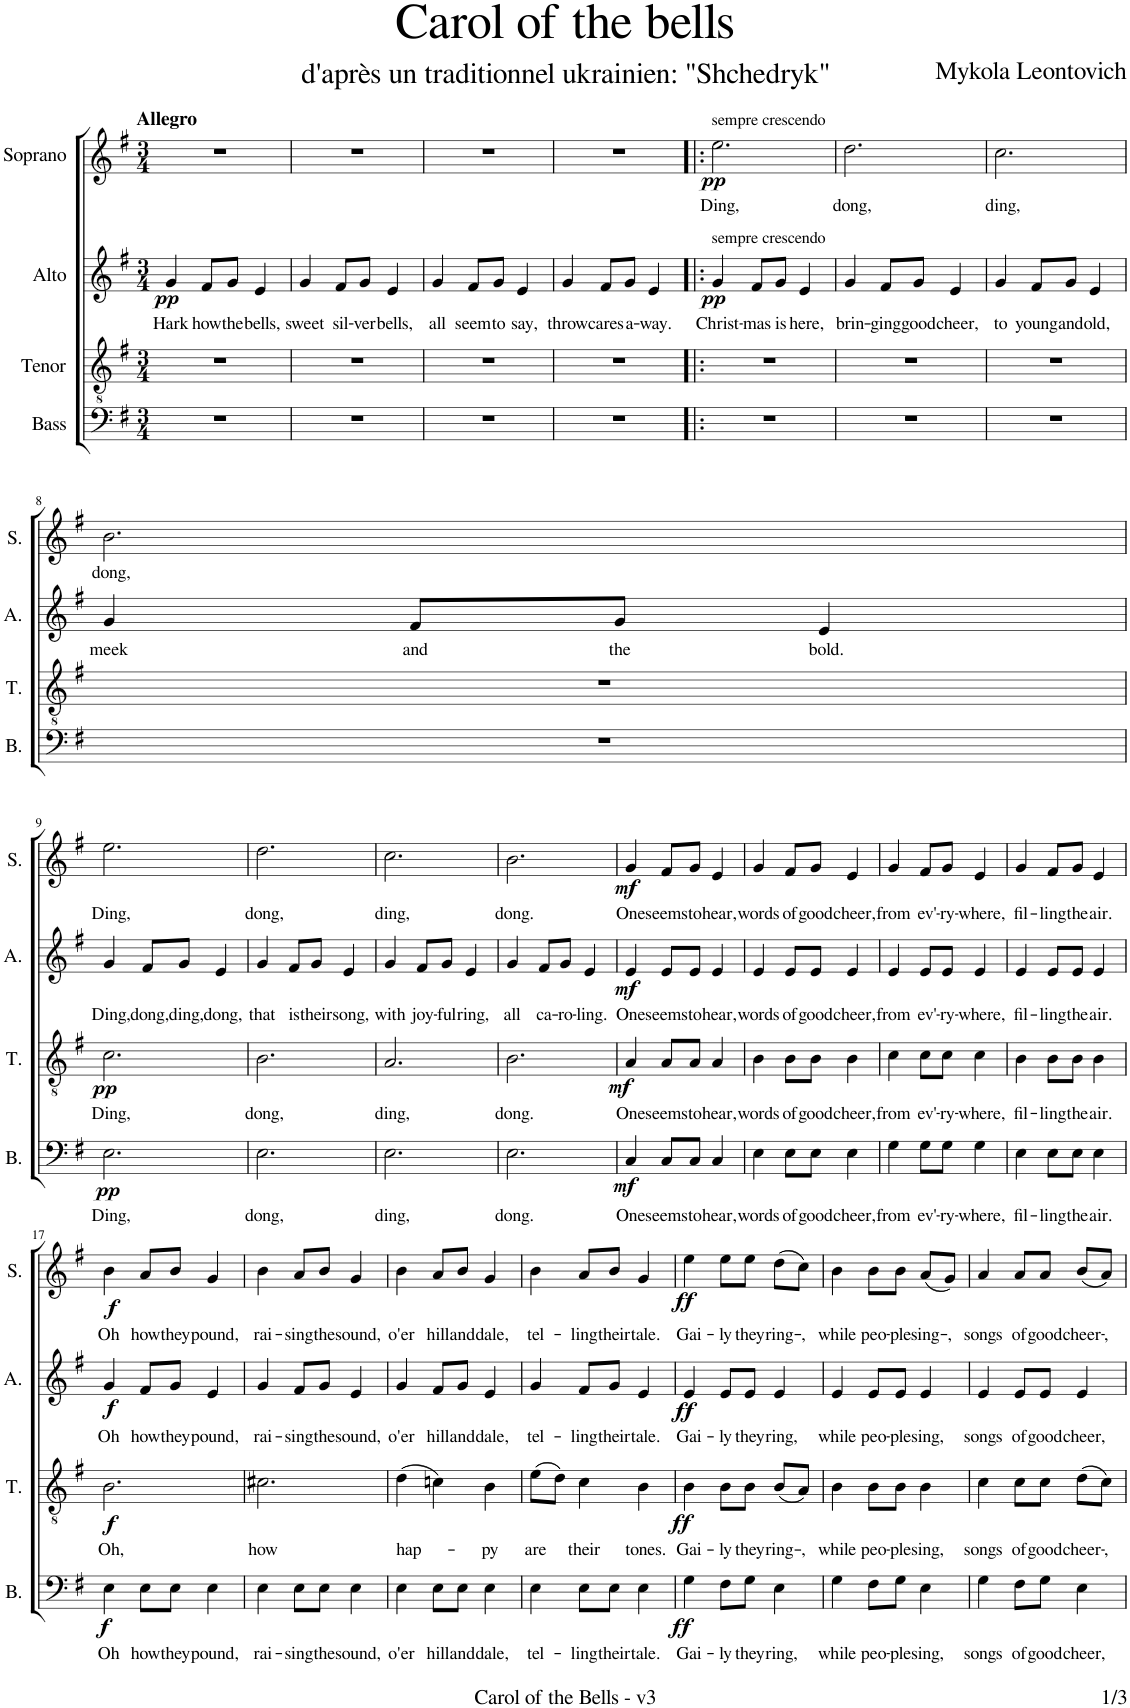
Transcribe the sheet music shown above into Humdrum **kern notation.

**kern	**text	**dynam	**kern	**text	**dynam	**kern	**text	**dynam	**kern	**text	**dynam
*part4	*part4	*part4	*part3	*part3	*part3	*part2	*part2	*part2	*part1	*part1	*part1
*staff4	*staff4	*staff4	*staff3	*staff3	*staff3	*staff2	*staff2	*staff2	*staff1	*staff1	*staff1
*I"Bass	*	*	*I"Tenor	*	*	*I"Alto	*	*	*I"Soprano	*	*
*I'B.	*	*	*I'T.	*	*	*I'A.	*	*	*I'S.	*	*
*clefF4	*	*	*clefGv2	*	*	*clefG2	*	*	*clefG2	*	*
*k[f#]	*	*	*k[f#]	*	*	*k[f#]	*	*	*k[f#]	*	*
*M3/4	*	*	*M3/4	*	*	*M3/4	*	*	*M3/4	*	*
=1	=1	=1	=1	=1	=1	=1	=1	=1	=1	=1	=1
!	!	!	!	!	!	!	!	!	!LO:TX:a:B:t=Allegro	!	!
!	!	!	!	!	!	!	!LO:LY:b	!LO:DY:b	!	!	!
2.r	.	.	2.r	.	.	4g/	Hark	pp	2.r	.	.
!	!	!	!	!	!	!	!LO:LY:b	!	!	!	!
.	.	.	.	.	.	8f#/L	how	.	.	.	.
!	!	!	!	!	!	!	!LO:LY:b	!	!	!	!
.	.	.	.	.	.	8g/J	the	.	.	.	.
!	!	!	!	!	!	!	!LO:LY:b	!	!	!	!
.	.	.	.	.	.	4e/	bells,	.	.	.	.
=2	=2	=2	=2	=2	=2	=2	=2	=2	=2	=2	=2
!	!	!	!	!	!	!	!LO:LY:b	!	!	!	!
2.r	.	.	2.r	.	.	4g/	sweet	.	2.r	.	.
!	!	!	!	!	!	!	!LO:LY:b	!	!	!	!
.	.	.	.	.	.	8f#/L	sil-	.	.	.	.
!	!	!	!	!	!	!	!LO:LY:b	!	!	!	!
.	.	.	.	.	.	8g/J	-ver	.	.	.	.
!	!	!	!	!	!	!	!LO:LY:b	!	!	!	!
.	.	.	.	.	.	4e/	bells,	.	.	.	.
=3	=3	=3	=3	=3	=3	=3	=3	=3	=3	=3	=3
!	!	!	!	!	!	!	!LO:LY:b	!	!	!	!
2.r	.	.	2.r	.	.	4g/	all	.	2.r	.	.
!	!	!	!	!	!	!	!LO:LY:b	!	!	!	!
.	.	.	.	.	.	8f#/L	seem	.	.	.	.
!	!	!	!	!	!	!	!LO:LY:b	!	!	!	!
.	.	.	.	.	.	8g/J	to	.	.	.	.
!	!	!	!	!	!	!	!LO:LY:b	!	!	!	!
.	.	.	.	.	.	4e/	say,	.	.	.	.
=4	=4	=4	=4	=4	=4	=4	=4	=4	=4	=4	=4
!	!	!	!	!	!	!	!LO:LY:b	!	!	!	!
2.r	.	.	2.r	.	.	4g/	throw	.	2.r	.	.
!	!	!	!	!	!	!	!LO:LY:b	!	!	!	!
.	.	.	.	.	.	8f#/L	cares	.	.	.	.
!	!	!	!	!	!	!	!LO:LY:b	!	!	!	!
.	.	.	.	.	.	8g/J	a-	.	.	.	.
!	!	!	!	!	!	!	!LO:LY:b	!	!	!	!
.	.	.	.	.	.	4e/	-way.	.	.	.	.
=5!|:	=5!|:	=5!|:	=5!|:	=5!|:	=5!|:	=5!|:	=5!|:	=5!|:	=5!|:	=5!|:	=5!|:
!	!	!	!	!	!	!	!	!	!LO:TX:a:t=sempre crescendo	!	!
!	!	!	!	!	!	!LO:TX:a:t=sempre crescendo	!	!	!	!	!
!	!	!	!	!	!	!	!LO:LY:b	!LO:DY:b	!	!LO:LY:b	!LO:DY:b
2.r	.	.	2.r	.	.	4g/	Christ-	pp	2.ee\	Ding,	pp
!	!	!	!	!	!	!	!LO:LY:b	!	!	!	!
.	.	.	.	.	.	8f#/L	-mas	.	.	.	.
!	!	!	!	!	!	!	!LO:LY:b	!	!	!	!
.	.	.	.	.	.	8g/J	is	.	.	.	.
!	!	!	!	!	!	!	!LO:LY:b	!	!	!	!
.	.	.	.	.	.	4e/	here,	.	.	.	.
=6	=6	=6	=6	=6	=6	=6	=6	=6	=6	=6	=6
!	!	!	!	!	!	!	!LO:LY:b	!	!	!LO:LY:b	!
2.r	.	.	2.r	.	.	4g/	brin-	.	2.dd\	dong,	.
!	!	!	!	!	!	!	!LO:LY:b	!	!	!	!
.	.	.	.	.	.	8f#/L	-ging	.	.	.	.
!	!	!	!	!	!	!	!LO:LY:b	!	!	!	!
.	.	.	.	.	.	8g/J	good	.	.	.	.
!	!	!	!	!	!	!	!LO:LY:b	!	!	!	!
.	.	.	.	.	.	4e/	cheer,	.	.	.	.
=7	=7	=7	=7	=7	=7	=7	=7	=7	=7	=7	=7
!	!	!	!	!	!	!	!LO:LY:b	!	!	!LO:LY:b	!
2.r	.	.	2.r	.	.	4g/	to	.	2.cc\	ding,	.
!	!	!	!	!	!	!	!LO:LY:b	!	!	!	!
.	.	.	.	.	.	8f#/L	young	.	.	.	.
!	!	!	!	!	!	!	!LO:LY:b	!	!	!	!
.	.	.	.	.	.	8g/J	and	.	.	.	.
!	!	!	!	!	!	!	!LO:LY:b	!	!	!	!
.	.	.	.	.	.	4e/	old,	.	.	.	.
!!LO:LB:g=z
=8	=8	=8	=8	=8	=8	=8	=8	=8	=8	=8	=8
!	!	!	!	!	!	!	!LO:LY:b	!	!	!LO:LY:b	!
2.r	.	.	2.r	.	.	4g/	meek	.	2.b\	dong,	.
!	!	!	!	!	!	!	!LO:LY:b	!	!	!	!
.	.	.	.	.	.	8f#/L	and	.	.	.	.
!	!	!	!	!	!	!	!LO:LY:b	!	!	!	!
.	.	.	.	.	.	8g/J	the	.	.	.	.
!	!	!	!	!	!	!	!LO:LY:b	!	!	!	!
.	.	.	.	.	.	4e/	bold.	.	.	.	.
!!LO:LB:g=z
=9	=9	=9	=9	=9	=9	=9	=9	=9	=9	=9	=9
!	!LO:LY:b	!LO:DY:b	!	!LO:LY:b	!LO:DY:b	!	!LO:LY:b	!	!	!LO:LY:b	!
2.E\	Ding,	pp	2.c\	Ding,	pp	4g/	Ding,	.	2.ee\	Ding,	.
!	!	!	!	!	!	!	!LO:LY:b	!	!	!	!
.	.	.	.	.	.	8f#/L	dong,	.	.	.	.
!	!	!	!	!	!	!	!LO:LY:b	!	!	!	!
.	.	.	.	.	.	8g/J	ding,	.	.	.	.
!	!	!	!	!	!	!	!LO:LY:b	!	!	!	!
.	.	.	.	.	.	4e/	dong,	.	.	.	.
=10	=10	=10	=10	=10	=10	=10	=10	=10	=10	=10	=10
!	!LO:LY:b	!	!	!LO:LY:b	!	!	!LO:LY:b	!	!	!LO:LY:b	!
2.E\	dong,	.	2.B\	dong,	.	4g/	that	.	2.dd\	dong,	.
!	!	!	!	!	!	!	!LO:LY:b	!	!	!	!
.	.	.	.	.	.	8f#/L	is	.	.	.	.
!	!	!	!	!	!	!	!LO:LY:b	!	!	!	!
.	.	.	.	.	.	8g/J	their	.	.	.	.
!	!	!	!	!	!	!	!LO:LY:b	!	!	!	!
.	.	.	.	.	.	4e/	song,	.	.	.	.
=11	=11	=11	=11	=11	=11	=11	=11	=11	=11	=11	=11
!	!LO:LY:b	!	!	!LO:LY:b	!	!	!LO:LY:b	!	!	!LO:LY:b	!
2.E\	ding,	.	2.A/	ding,	.	4g/	with	.	2.cc\	ding,	.
!	!	!	!	!	!	!	!LO:LY:b	!	!	!	!
.	.	.	.	.	.	8f#/L	joy-	.	.	.	.
!	!	!	!	!	!	!	!LO:LY:b	!	!	!	!
.	.	.	.	.	.	8g/J	-ful	.	.	.	.
!	!	!	!	!	!	!	!LO:LY:b	!	!	!	!
.	.	.	.	.	.	4e/	ring,	.	.	.	.
=12	=12	=12	=12	=12	=12	=12	=12	=12	=12	=12	=12
!	!LO:LY:b	!	!	!LO:LY:b	!	!	!LO:LY:b	!	!	!LO:LY:b	!
2.E\	dong.	.	2.B\	dong.	.	4g/	all	.	2.b\	dong.	.
!	!	!	!	!	!	!	!LO:LY:b	!	!	!	!
.	.	.	.	.	.	8f#/L	ca-	.	.	.	.
!	!	!	!	!	!	!	!LO:LY:b	!	!	!	!
.	.	.	.	.	.	8g/J	-ro-	.	.	.	.
!	!	!	!	!	!	!	!LO:LY:b	!	!	!	!
.	.	.	.	.	.	4e/	-ling.	.	.	.	.
=13	=13	=13	=13	=13	=13	=13	=13	=13	=13	=13	=13
!	!LO:LY:b	!LO:DY:b	!	!LO:LY:b	!LO:DY:b	!	!LO:LY:b	!LO:DY:b	!	!LO:LY:b	!LO:DY:b
4C/	One	mf	4A/	One	mf	4e/	One	mf	4g/	One	mf
!	!LO:LY:b	!	!	!LO:LY:b	!	!	!LO:LY:b	!	!	!LO:LY:b	!
8C/L	seems	.	8A/L	seems	.	8e/L	seems	.	8f#/L	seems	.
!	!LO:LY:b	!	!	!LO:LY:b	!	!	!LO:LY:b	!	!	!LO:LY:b	!
8C/J	to	.	8A/J	to	.	8e/J	to	.	8g/J	to	.
!	!LO:LY:b	!	!	!LO:LY:b	!	!	!LO:LY:b	!	!	!LO:LY:b	!
4C/	hear,	.	4A/	hear,	.	4e/	hear,	.	4e/	hear,	.
=14	=14	=14	=14	=14	=14	=14	=14	=14	=14	=14	=14
!	!LO:LY:b	!	!	!LO:LY:b	!	!	!LO:LY:b	!	!	!LO:LY:b	!
4E\	words	.	4B\	words	.	4e/	words	.	4g/	words	.
!	!LO:LY:b	!	!	!LO:LY:b	!	!	!LO:LY:b	!	!	!LO:LY:b	!
8E\L	of	.	8B\L	of	.	8e/L	of	.	8f#/L	of	.
!	!LO:LY:b	!	!	!LO:LY:b	!	!	!LO:LY:b	!	!	!LO:LY:b	!
8E\J	good	.	8B\J	good	.	8e/J	good	.	8g/J	good	.
!	!LO:LY:b	!	!	!LO:LY:b	!	!	!LO:LY:b	!	!	!LO:LY:b	!
4E\	cheer,	.	4B\	cheer,	.	4e/	cheer,	.	4e/	cheer,	.
=15	=15	=15	=15	=15	=15	=15	=15	=15	=15	=15	=15
!	!LO:LY:b	!	!	!LO:LY:b	!	!	!LO:LY:b	!	!	!LO:LY:b	!
4G\	from	.	4c\	from	.	4e/	from	.	4g/	from	.
!	!LO:LY:b	!	!	!LO:LY:b	!	!	!LO:LY:b	!	!	!LO:LY:b	!
8G\L	ev'-	.	8c\L	ev'-	.	8e/L	ev'-	.	8f#/L	ev'-	.
!	!LO:LY:b	!	!	!LO:LY:b	!	!	!LO:LY:b	!	!	!LO:LY:b	!
8G\J	-ry-	.	8c\J	-ry-	.	8e/J	-ry-	.	8g/J	-ry-	.
!	!LO:LY:b	!	!	!LO:LY:b	!	!	!LO:LY:b	!	!	!LO:LY:b	!
4G\	-where,	.	4c\	-where,	.	4e/	-where,	.	4e/	-where,	.
=16	=16	=16	=16	=16	=16	=16	=16	=16	=16	=16	=16
!	!LO:LY:b	!	!	!LO:LY:b	!	!	!LO:LY:b	!	!	!LO:LY:b	!
4E\	fil-	.	4B\	fil-	.	4e/	fil-	.	4g/	fil-	.
!	!LO:LY:b	!	!	!LO:LY:b	!	!	!LO:LY:b	!	!	!LO:LY:b	!
8E\L	-ling	.	8B\L	-ling	.	8e/L	-ling	.	8f#/L	-ling	.
!	!LO:LY:b	!	!	!LO:LY:b	!	!	!LO:LY:b	!	!	!LO:LY:b	!
8E\J	the	.	8B\J	the	.	8e/J	the	.	8g/J	the	.
!	!LO:LY:b	!	!	!LO:LY:b	!	!	!LO:LY:b	!	!	!LO:LY:b	!
4E\	air.	.	4B\	air.	.	4e/	air.	.	4e/	air.	.
!!LO:LB:g=z
=17	=17	=17	=17	=17	=17	=17	=17	=17	=17	=17	=17
!	!LO:LY:b	!LO:DY:b	!	!LO:LY:b	!LO:DY:b	!	!LO:LY:b	!LO:DY:b	!	!LO:LY:b	!LO:DY:b
4E\	Oh	f	2.B\	Oh,	f	4g/	Oh	f	4b\	Oh	f
!	!LO:LY:b	!	!	!	!	!	!LO:LY:b	!	!	!LO:LY:b	!
8E\L	how	.	.	.	.	8f#/L	how	.	8a/L	how	.
!	!LO:LY:b	!	!	!	!	!	!LO:LY:b	!	!	!LO:LY:b	!
8E\J	they	.	.	.	.	8g/J	they	.	8b/J	they	.
!	!LO:LY:b	!	!	!	!	!	!LO:LY:b	!	!	!LO:LY:b	!
4E\	pound,	.	.	.	.	4e/	pound,	.	4g/	pound,	.
=18	=18	=18	=18	=18	=18	=18	=18	=18	=18	=18	=18
!	!LO:LY:b	!	!	!LO:LY:b	!	!	!LO:LY:b	!	!	!LO:LY:b	!
4E\	rai-	.	2.c#X\	how	.	4g/	rai-	.	4b\	rai-	.
!	!LO:LY:b	!	!	!	!	!	!LO:LY:b	!	!	!LO:LY:b	!
8E\L	-sing	.	.	.	.	8f#/L	-sing	.	8a/L	-sing	.
!	!LO:LY:b	!	!	!	!	!	!LO:LY:b	!	!	!LO:LY:b	!
8E\J	the	.	.	.	.	8g/J	the	.	8b/J	the	.
!	!LO:LY:b	!	!	!	!	!	!LO:LY:b	!	!	!LO:LY:b	!
4E\	sound,	.	.	.	.	4e/	sound,	.	4g/	sound,	.
=19	=19	=19	=19	=19	=19	=19	=19	=19	=19	=19	=19
!	!LO:LY:b	!	!	!LO:LY:b	!	!	!LO:LY:b	!	!	!LO:LY:b	!
4E\	o'er	.	(4d\	hap-	.	4g/	o'er	.	4b\	o'er	.
!	!LO:LY:b	!	!	!	!	!	!LO:LY:b	!	!	!LO:LY:b	!
8E\L	hill	.	4cn\)	.	.	8f#/L	hill	.	8a/L	hill	.
!	!LO:LY:b	!	!	!	!	!	!LO:LY:b	!	!	!LO:LY:b	!
8E\J	and	.	.	.	.	8g/J	and	.	8b/J	and	.
!	!LO:LY:b	!	!	!LO:LY:b	!	!	!LO:LY:b	!	!	!LO:LY:b	!
4E\	dale,	.	4B\	-py	.	4e/	dale,	.	4g/	dale,	.
=20	=20	=20	=20	=20	=20	=20	=20	=20	=20	=20	=20
!	!LO:LY:b	!	!	!LO:LY:b	!	!	!LO:LY:b	!	!	!LO:LY:b	!
4E\	tel-	.	(8e\L	are	.	4g/	tel-	.	4b\	tel-	.
.	.	.	8d\J)	.	.	.	.	.	.	.	.
!	!LO:LY:b	!	!	!LO:LY:b	!	!	!LO:LY:b	!	!	!LO:LY:b	!
8E\L	-ling	.	4c\	their	.	8f#/L	-ling	.	8a/L	-ling	.
!	!LO:LY:b	!	!	!	!	!	!LO:LY:b	!	!	!LO:LY:b	!
8E\J	their	.	.	.	.	8g/J	their	.	8b/J	their	.
!	!LO:LY:b	!	!	!LO:LY:b	!	!	!LO:LY:b	!	!	!LO:LY:b	!
4E\	tale.	.	4B\	tones.	.	4e/	tale.	.	4g/	tale.	.
=21	=21	=21	=21	=21	=21	=21	=21	=21	=21	=21	=21
!	!LO:LY:b	!LO:DY:b	!	!LO:LY:b	!LO:DY:b	!	!LO:LY:b	!LO:DY:b	!	!LO:LY:b	!LO:DY:b
4G\	Gai-	ff	4B\	Gai-	ff	4e/	Gai-	ff	4ee\	Gai-	ff
!	!LO:LY:b	!	!	!LO:LY:b	!	!	!LO:LY:b	!	!	!LO:LY:b	!
8F#\L	-ly	.	8B\L	-ly	.	8e/L	-ly	.	8ee\L	-ly	.
!	!LO:LY:b	!	!	!LO:LY:b	!	!	!LO:LY:b	!	!	!LO:LY:b	!
8G\J	they	.	8B\J	they	.	8e/J	they	.	8ee\J	they	.
!	!LO:LY:b	!	!	!LO:LY:b	!	!	!LO:LY:b	!	!	!LO:LY:b	!
4E\	ring,	.	(8B/L	ring-	.	4e/	ring,	.	(8dd\L	ring-	.
!	!	!	!	!LO:LY:b	!	!	!	!	!	!LO:LY:b	!
.	.	.	8A/J)	-,	.	.	.	.	8cc\J)	-,	.
=22	=22	=22	=22	=22	=22	=22	=22	=22	=22	=22	=22
!	!LO:LY:b	!	!	!LO:LY:b	!	!	!LO:LY:b	!	!	!LO:LY:b	!
4G\	while	.	4B\	while	.	4e/	while	.	4b\	while	.
!	!LO:LY:b	!	!	!LO:LY:b	!	!	!LO:LY:b	!	!	!LO:LY:b	!
8F#\L	peo-	.	8B\L	peo-	.	8e/L	peo-	.	8b\L	peo-	.
!	!LO:LY:b	!	!	!LO:LY:b	!	!	!LO:LY:b	!	!	!LO:LY:b	!
8G\J	-ple	.	8B\J	-ple	.	8e/J	-ple	.	8b\J	-ple	.
!	!LO:LY:b	!	!	!LO:LY:b	!	!	!LO:LY:b	!	!	!LO:LY:b	!
4E\	sing,	.	4B\	sing,	.	4e/	sing,	.	(8a/L	sing-	.
!	!	!	!	!	!	!	!	!	!	!LO:LY:b	!
.	.	.	.	.	.	.	.	.	8g/J)	-,	.
=23	=23	=23	=23	=23	=23	=23	=23	=23	=23	=23	=23
!	!LO:LY:b	!	!	!LO:LY:b	!	!	!LO:LY:b	!	!	!LO:LY:b	!
4G\	songs	.	4c\	songs	.	4e/	songs	.	4a/	songs	.
!	!LO:LY:b	!	!	!LO:LY:b	!	!	!LO:LY:b	!	!	!LO:LY:b	!
8F#\L	of	.	8c\L	of	.	8e/L	of	.	8a/L	of	.
!	!LO:LY:b	!	!	!LO:LY:b	!	!	!LO:LY:b	!	!	!LO:LY:b	!
8G\J	good	.	8c\J	good	.	8e/J	good	.	8a/J	good	.
!	!LO:LY:b	!	!	!LO:LY:b	!	!	!LO:LY:b	!	!	!LO:LY:b	!
4E\	cheer,	.	(8d\L	cheer-	.	4e/	cheer,	.	(8b/L	cheer-	.
!	!	!	!	!LO:LY:b	!	!	!	!	!	!LO:LY:b	!
.	.	.	8c\J)	-,	.	.	.	.	8a/J)	-,	.
=	=	=	=	=	=	=	=	=	=	=	=
*-	*-	*-	*-	*-	*-	*-	*-	*-	*-	*-	*-
